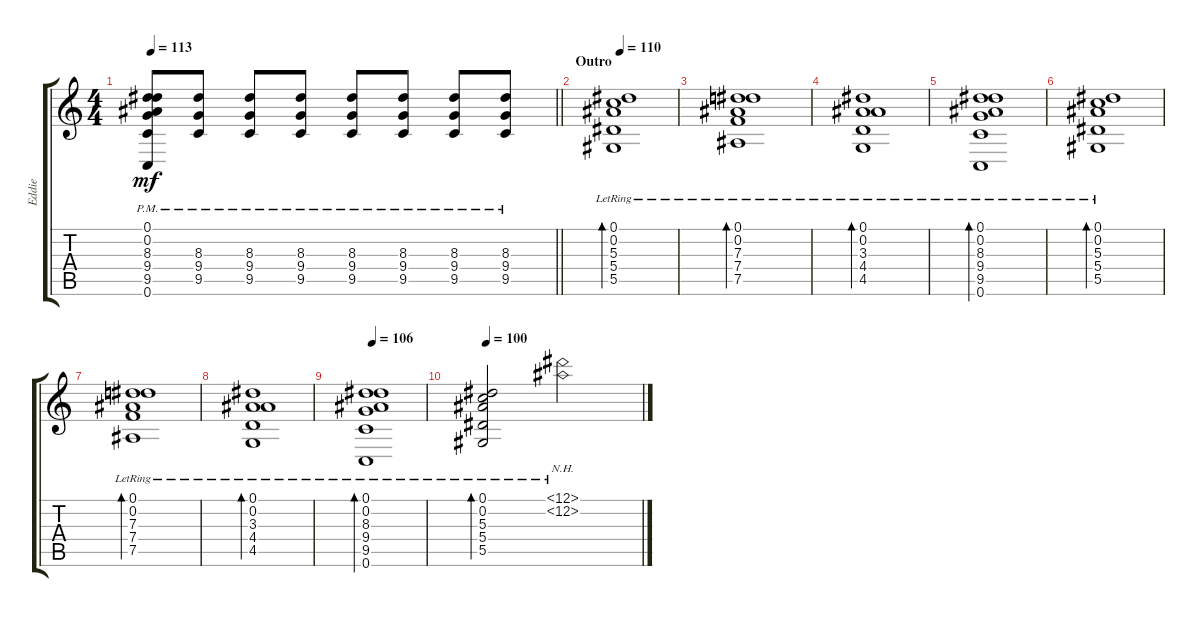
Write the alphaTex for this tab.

\track ("Eddie" "Eddie") {instrument acousticguitarsteel}
\staff {score tabs}
\tuning (Eb4 Bb3 G3 Bb2 Eb2 C2) {hide}
\ts (4 4)
\tempo 113
\clef g2
\barLineRight lightlight
\ks c
(0.1{pm} 0.2{pm} 8.3{pm} 9.4{pm} 9.5{pm} 0.6{pm}).8{dy mf} (8.3{pm} 9.4{pm} 9.5{pm}).8 (8.3{pm} 9.4{pm} 9.5{pm}).8 (8.3{pm} 9.4{pm} 9.5{pm}).8 (8.3{pm} 9.4{pm} 9.5{pm}).8 (8.3{pm} 9.4{pm} 9.5{pm}).8 (8.3{pm} 9.4{pm} 9.5{pm}).8 (8.3{pm} 9.4{pm} 9.5{pm}).8 |
\section ("" "Outro")
\tempo 110
(0.1{lr} 0.2{lr} 5.3{lr} 5.4{lr} 5.5{lr}).1{bd 30} |
(0.1{lr} 0.2{lr} 7.3{lr} 7.4{lr} 7.5{lr}).1{bd 30} |
(0.1{lr} 0.2{lr} 3.3{lr} 4.4{lr} 4.5{lr}).1{bd 30} |
(0.1{lr} 0.2{lr} 8.3{lr} 9.4{lr} 9.5{lr} 0.6{lr}).1{bd 30} |
(0.1{lr} 0.2{lr} 5.3{lr} 5.4{lr} 5.5{lr}).1{bd 30} |
(0.1{lr} 0.2{lr} 7.3{lr} 7.4{lr} 7.5{lr}).1{bd 30} |
(0.1{lr} 0.2{lr} 3.3{lr} 4.4{lr} 4.5{lr}).1{bd 30} |
\tempo 106
(0.1{lr} 0.2{lr} 8.3{lr} 9.4{lr} 9.5{lr} 0.6{lr}).1{bd 30} |
\tempo 100
(0.1{lr} 0.2{lr} 5.3{lr} 5.4{lr} 5.5{lr}).2{bd 30} (12.1{nh lr} 12.2{nh lr}).2
